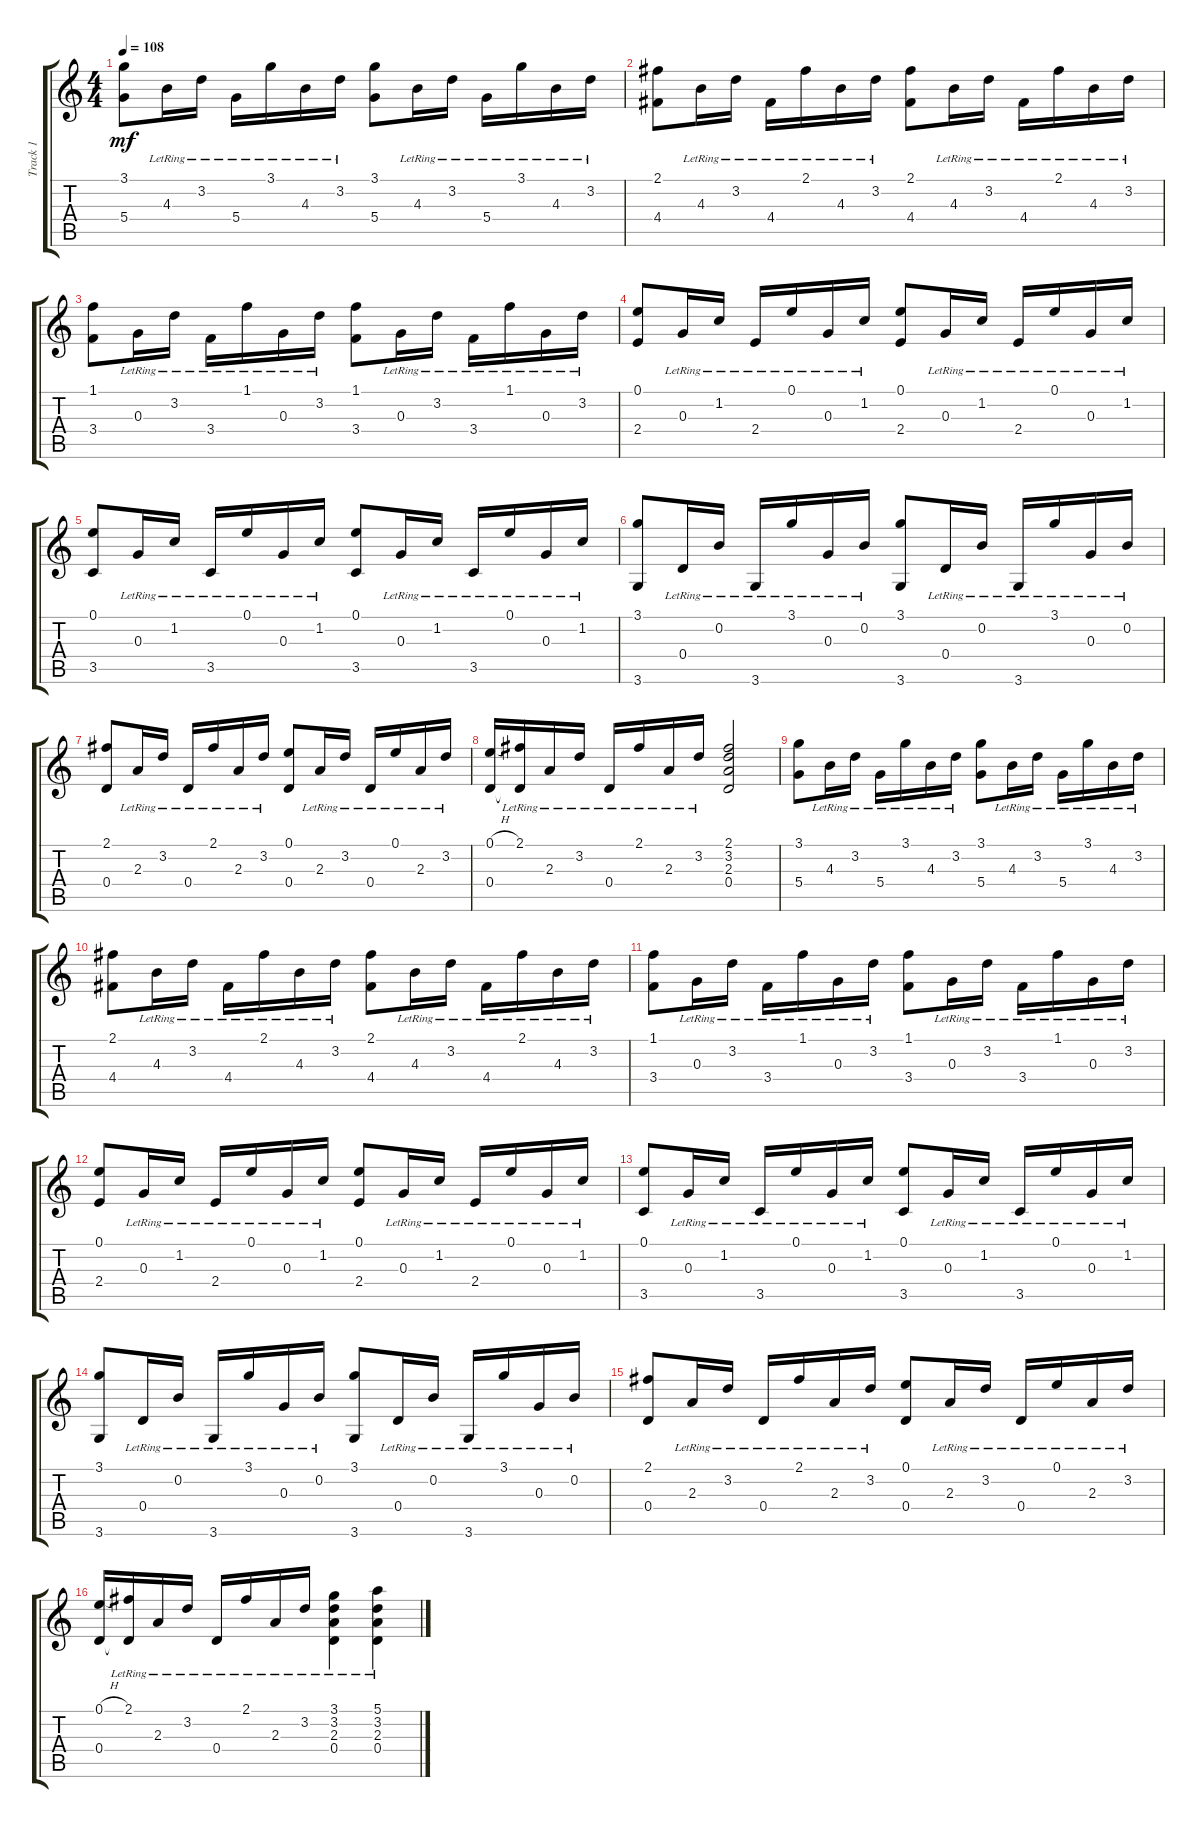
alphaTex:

\track ("Track 1" "Track 1") {instrument acousticguitarsteel}
\staff {score tabs}
\tuning (E4 B3 G3 D3 A2 E2) {hide}
\ts (4 4)
\tempo 108
\clef g2
\ks c
(3.1 5.4).8{dy mf instrument acousticguitarsteel} 4.3{lr}.16 3.2{lr}.16 5.4{lr}.16 3.1{lr}.16 4.3{lr}.16 3.2{lr}.16 (3.1 5.4).8 4.3{lr}.16 3.2{lr}.16 5.4{lr}.16 3.1{lr}.16 4.3{lr}.16 3.2{lr}.16 |
(2.1 4.4).8 4.3{lr}.16 3.2{lr}.16 4.4{lr}.16 2.1{lr}.16 4.3{lr}.16 3.2{lr}.16 (2.1 4.4).8 4.3{lr}.16 3.2{lr}.16 4.4{lr}.16 2.1{lr}.16 4.3{lr}.16 3.2{lr}.16 |
(1.1 3.4).8 0.3{lr}.16 3.2{lr}.16 3.4{lr}.16 1.1{lr}.16 0.3{lr}.16 3.2{lr}.16 (1.1 3.4).8 0.3{lr}.16 3.2{lr}.16 3.4{lr}.16 1.1{lr}.16 0.3{lr}.16 3.2{lr}.16 |
(0.1 2.4).8 0.3{lr}.16 1.2{lr}.16 2.4{lr}.16 0.1{lr}.16 0.3{lr}.16 1.2{lr}.16 (0.1 2.4).8 0.3{lr}.16 1.2{lr}.16 2.4{lr}.16 0.1{lr}.16 0.3{lr}.16 1.2{lr}.16 |
(0.1 3.5).8 0.3{lr}.16 1.2{lr}.16 3.5{lr}.16 0.1{lr}.16 0.3{lr}.16 1.2{lr}.16 (0.1 3.5).8 0.3{lr}.16 1.2{lr}.16 3.5{lr}.16 0.1{lr}.16 0.3{lr}.16 1.2{lr}.16 |
(3.1 3.6).8 0.4{lr}.16 0.2{lr}.16 3.6{lr}.16 3.1{lr}.16 0.3{lr}.16 0.2{lr}.16 (3.1 3.6).8 0.4{lr}.16 0.2{lr}.16 3.6{lr}.16 3.1{lr}.16 0.3{lr}.16 0.2{lr}.16 |
(2.1 0.4).8 2.3{lr}.16 3.2{lr}.16 0.4{lr}.16 2.1{lr}.16 2.3{lr}.16 3.2{lr}.16 (0.1 0.4).8 2.3{lr}.16 3.2{lr}.16 0.4{lr}.16 0.1{lr}.16 2.3{lr}.16 3.2{lr}.16 |
(0.1{h} 0.4).16 (2.1{lr} 0.4{lr t}).16 2.3{lr}.16 3.2{lr}.16 0.4{lr}.16 2.1{lr}.16 2.3{lr}.16 3.2{lr}.16 (2.1 3.2 2.3 0.4).2 |
(3.1 5.4).8 4.3{lr}.16 3.2{lr}.16 5.4{lr}.16 3.1{lr}.16 4.3{lr}.16 3.2{lr}.16 (3.1 5.4).8 4.3{lr}.16 3.2{lr}.16 5.4{lr}.16 3.1{lr}.16 4.3{lr}.16 3.2{lr}.16 |
(2.1 4.4).8 4.3{lr}.16 3.2{lr}.16 4.4{lr}.16 2.1{lr}.16 4.3{lr}.16 3.2{lr}.16 (2.1 4.4).8 4.3{lr}.16 3.2{lr}.16 4.4{lr}.16 2.1{lr}.16 4.3{lr}.16 3.2{lr}.16 |
(1.1 3.4).8 0.3{lr}.16 3.2{lr}.16 3.4{lr}.16 1.1{lr}.16 0.3{lr}.16 3.2{lr}.16 (1.1 3.4).8 0.3{lr}.16 3.2{lr}.16 3.4{lr}.16 1.1{lr}.16 0.3{lr}.16 3.2{lr}.16 |
(0.1 2.4).8 0.3{lr}.16 1.2{lr}.16 2.4{lr}.16 0.1{lr}.16 0.3{lr}.16 1.2{lr}.16 (0.1 2.4).8 0.3{lr}.16 1.2{lr}.16 2.4{lr}.16 0.1{lr}.16 0.3{lr}.16 1.2{lr}.16 |
(0.1 3.5).8 0.3{lr}.16 1.2{lr}.16 3.5{lr}.16 0.1{lr}.16 0.3{lr}.16 1.2{lr}.16 (0.1 3.5).8 0.3{lr}.16 1.2{lr}.16 3.5{lr}.16 0.1{lr}.16 0.3{lr}.16 1.2{lr}.16 |
(3.1 3.6).8 0.4{lr}.16 0.2{lr}.16 3.6{lr}.16 3.1{lr}.16 0.3{lr}.16 0.2{lr}.16 (3.1 3.6).8 0.4{lr}.16 0.2{lr}.16 3.6{lr}.16 3.1{lr}.16 0.3{lr}.16 0.2{lr}.16 |
(2.1 0.4).8 2.3{lr}.16 3.2{lr}.16 0.4{lr}.16 2.1{lr}.16 2.3{lr}.16 3.2{lr}.16 (0.1 0.4).8 2.3{lr}.16 3.2{lr}.16 0.4{lr}.16 0.1{lr}.16 2.3{lr}.16 3.2{lr}.16 |
(0.1{h} 0.4).16 (2.1{lr} 0.4{lr t}).16 2.3{lr}.16 3.2{lr}.16 0.4{lr}.16 2.1{lr}.16 2.3{lr}.16 3.2{lr}.16 (3.1{lr} 3.2{lr} 2.3{lr} 0.4{lr}).4 (5.1{lr} 3.2{lr} 2.3{lr} 0.4{lr}).4
